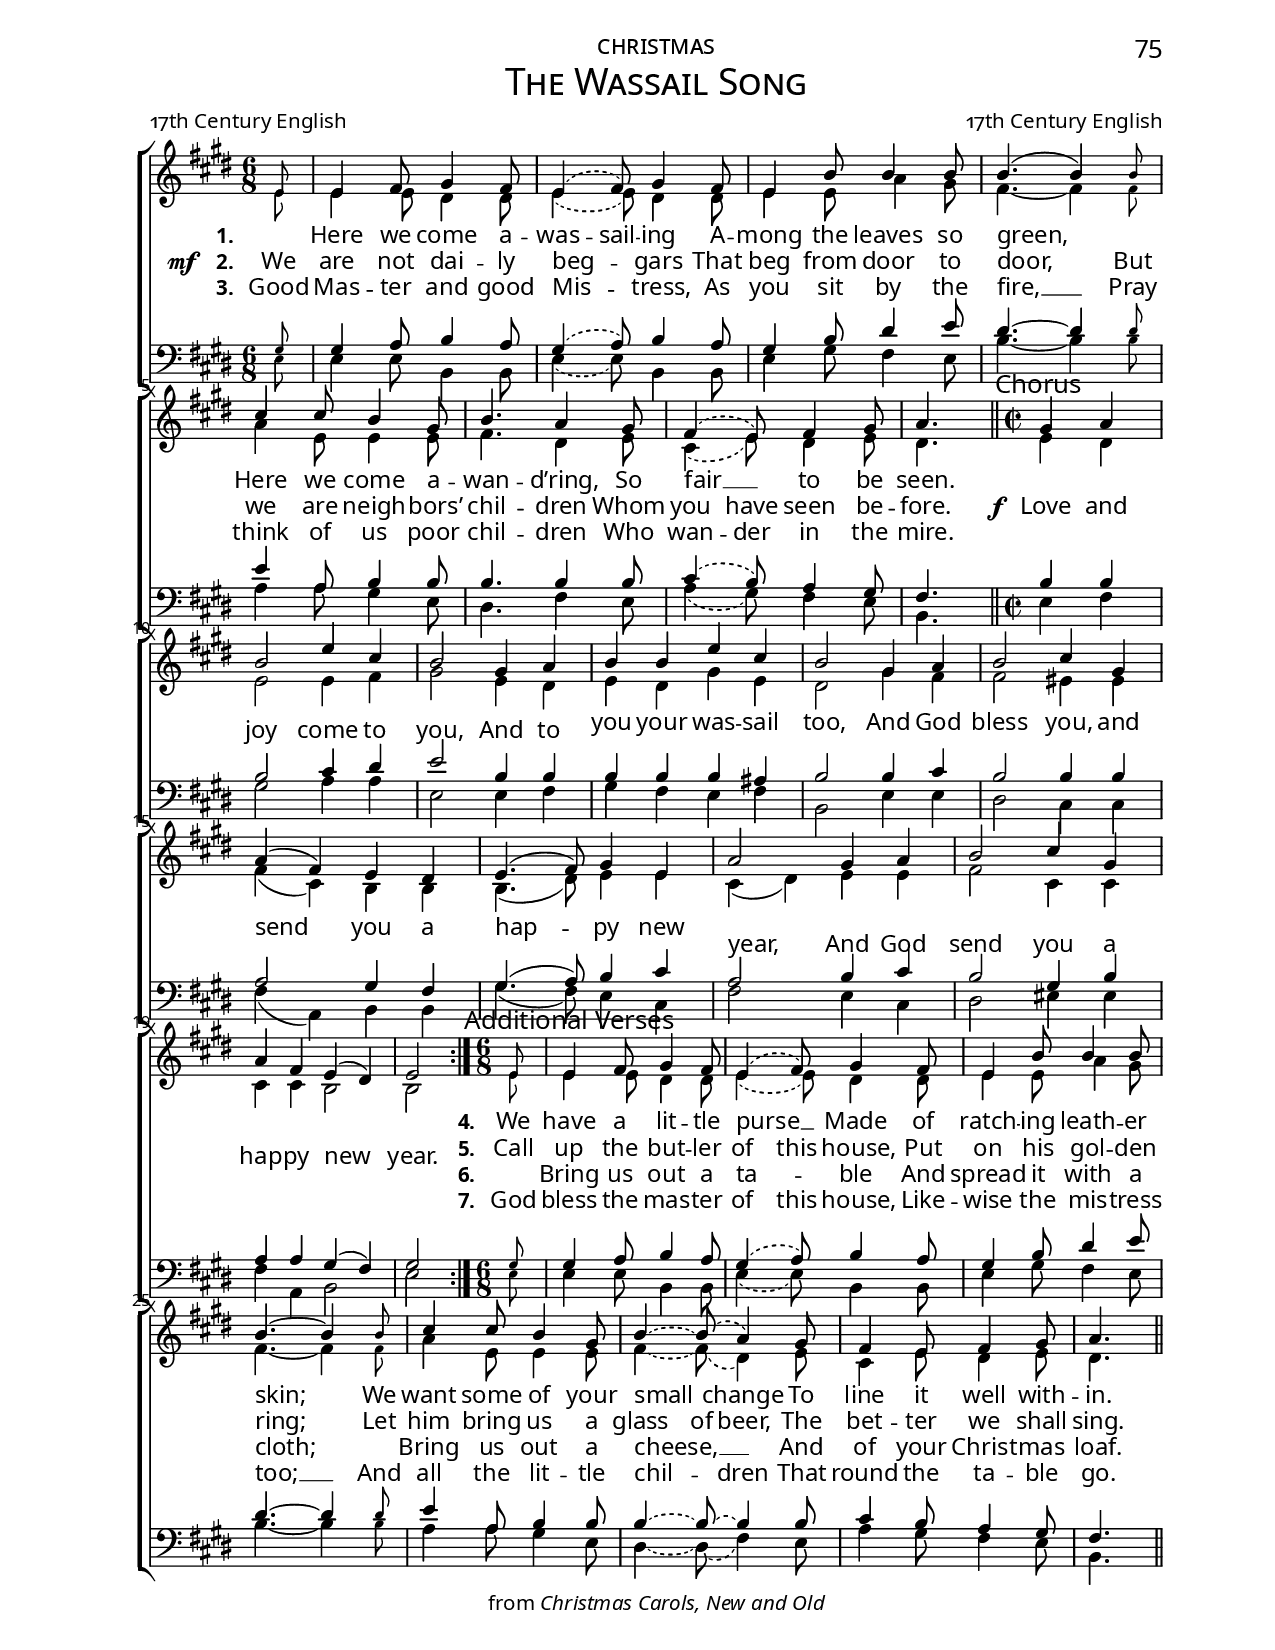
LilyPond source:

\version "2.14.2"
\include "util.ly"
\header {
  title = \markup{\override #'(font-name . "Garamond Premr Pro Smbd Subh"){ \abs-fontsize #18 \smallCapsOldStyle"The Wassail Song"}}
  poet = \markup\oldStyleNum"17th Century English"
  composer = \markup\oldStyleNum"17th Century English"
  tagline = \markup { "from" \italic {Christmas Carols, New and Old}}
}
\paper {
  paper-height = 11\in
  paper-width = 8.5\in
  indent = 0\in
  %system-system-spacing = #'((basic-distance . 10) (padding . 0))
  system-system-spacing =
    #'((basic-distance . 0)
       (minimum-distance . 0)
       (padding . -20)
       (stretchability . 100))
  ragged-last-bottom = ##f
  ragged-bottom = ##f
  two-sided = ##t
  inner-margin = 1\in
  outer-margin = 0.75\in
  top-margin = 0.26\in
  bottom-margin = 0.25\in
  first-page-number = #075
  print-first-page-number = ##t
  headerLine = \markup{ \smallCapsOldStyle"christmas"}
  oddHeaderMarkup = \markup\fill-line{
     \abs-fontsize #12.5
     \combine 
        \fill-line{"" \on-the-fly #print-page-number-check-first
        \oldStylePageNum""
        }
        \fill-line{\headerLine}
  }
  evenHeaderMarkup = \markup {
     \abs-fontsize #12.5
     \combine
        \on-the-fly #print-page-number-check-first
        \oldStylePageNum""
        \fill-line{\headerLine}
  }
}
#(set-global-staff-size 18) \paper{ #(define fonts (make-pango-font-tree "Garamond Premr Pro" "Garamond Premr Pro" "Garamond Premr Pro" (/ 18 20))) }
global = {
  \key e \major
  \time 6/8
  \override DynamicLineSpanner #'staff-padding = #0.0
  \override DynamicLineSpanner #'Y-extent = #'(-1 . 1)
}

sopMusic = \relative c' {
  \time 6/8
  \partial 8 \teeny e8 | \normalsize
  e4 fis8 gis4 fis8 |
  \slurDashed e4( fis8) gis4 fis8 |
  e4 b'8 b4 b8 |
  
  \slurSolid b4.( b4) \bar""
  \teeny b8 | \normalsize
  cis4 cis8 b4 gis8 |
  b4. a4 gis8 |
  \slurDashed fis4( e8) fis4 gis8 |
  \partial 4. a4. \bar "||"
  
  \time 2/2
  \once \override Score.RehearsalMark #'self-alignment-X = #LEFT
  \mark "Chorus"
  \partial 2 gis4 a |
  b2 e4 cis |
  b2 gis4 a |
  b b e cis |
  b2 gis4 a |
  b2 cis4 gis |
  
  \slurSolid a( fis) e dis |
  e4.( fis8) gis4 e |
  a2 gis4 a |
  b2 cis4 gis |
  a fis e( dis) |
  \partial 2 e2 \bar ":|." 
  
  
  
  \time 6/8 
  \once \override Score.RehearsalMark #'self-alignment-X = #LEFT
  \mark "Additional Verses"
  \partial 8 \teeny e8 | \normalsize
  e4 fis8 gis4 fis8 |
  \slurDashed e4( fis8) gis4 fis8 |
  e4 b'8 b4 b8 |
  
  \slurSolid b4.~ \slurDashed b4) | \bar""
  \teeny b8 | \normalsize
  cis4 cis8 b4 gis8 |
  \tieDashed b4~ b8( a4) gis8 |
  fis4 e8 fis4 gis8 |
  \partial 4. a4. \bar "||"
}
sopWords = \lyricmode {
  
}

altoMusic = \relative c' {
  \time 6/8
  \teeny e8 | \normalsize
  e4 e8 dis4 dis8 |
  \slurDashed e4( e8) dis4 dis8 |
  e4 e8 a4 gis8 |
  
  fis4.~ fis4 \teeny fis8 | \normalsize
  a4 e8 e4 e8 |
  \slurSolid fis4. dis4 e8 |
  \slurDashed cis4( e8) dis4 e8 |
  dis4. \bar "||"
  
  
  e4 dis |
  e2 e4 fis |
  gis2 e4 dis |
  e dis gis e |
  dis2 gis4 fis |
  fis2 eis4 eis |
  
  \slurSolid fis( cis) b b |
  b4.( dis8) e4 e |
  cis( dis) e e |
  fis2 cis4 cis |
  cis cis b2 |
  b2 \bar ":|."
  
  
  
  
  \time 6/8 
  \teeny e8 | \normalsize
  e4 e8 dis4 dis8 |
  \slurDashed e4( e8) dis4 dis8 |
  e4 e8 a4 gis8 |
  
  fis4.~ fis4 \teeny fis8 | \normalsize
  a4 e8 e4 e8 |
  \tieDashed fis4~ fis8( dis4) e8 |
  cis4 e8 dis4 e8 |
  dis4. \bar "||"
}
dropLyrics =
{
    \override LyricText #'extra-offset = #'(0 . -1.8)
    \override LyricHyphen #'extra-offset = #'(0 . -1.8)
    \override LyricExtender #'extra-offset = #'(0 . -1.8)
}

raiseLyrics =
{
    \revert LyricText #'extra-offset
    \revert LyricHyphen #'extra-offset
    \revert LyricExtender #'extra-offset
}
altoWords = {
  \dropLyricsIX
  \lyricmode {
    \set stanza = #"1. "
    \set ignoreMelismata = ##t
    _ Here we come a -- was -- sail -- ing A -- mong the leaves so green, _ _
    Here we come a -- wan -- d’ring, So fair __ _ to be seen.
    
    \unset ignoreMelismata
    \repeat unfold 34\skip1
    \set stanza = #"4. "
    \set ignoreMelismata = ##t
    We have a lit -- tle purse __ _ Made of ratch -- ing leath -- er skin; _
    We want some of your small _ change To line it well with -- in.
  }
}
altoWordsII = {
  \dropLyricsIX
  \set stanza = \markup{\dynamic"mf  " "2. "}
  \lyricmode {
    \set ignoreMelismata = ##t
    We are not dai -- ly beg -- _ gars That beg from door to door, _
    But we are neigh -- bors’ chil -- dren Whom you have seen be -- fore.
    \unset ignoreMelismata
  }
  \set stanza = \markup\dynamic"f "
  \lyricmode {
    \set associatedVoice = "altos"
    Love and joy come to you, And to
    \raiseLyrics
    you your was -- sail too,
    And God bless you, and send you a hap -- py new
    \dropLyrics
    year,
    \unset associatedVoice
    And God
    send you a hap -- py new year.
    \dropLyricsIX
    
    \set stanza = #"5. "
    \set ignoreMelismata = ##t
    Call up the but -- ler of this house, Put on his gol -- den ring; _
    Let him bring us a glass of beer, The bet -- ter we shall sing.
  }
}
altoWordsIII = \lyricmode {
  \dropLyricsIX
  \set stanza = #"3. "
  \set ignoreMelismata = ##t
  Good Mas -- ter and good Mis -- _ tress, As you sit by the fire, __ _
  Pray think of us poor chil -- dren Who wan -- der in the mire.
  
  \repeat unfold 37\skip1
  \set stanza = #"6. "
  \set ignoreMelismata = ##t
  \skip1 Bring us out a ta -- _ ble And spread it with a cloth; _ _
  Bring us out a cheese, __ _ _ And of your Christ -- mas loaf.
}
altoWordsIV = \lyricmode {
  \dropLyricsIX
  \repeat unfold 59\skip1
  \set stanza = #"7. "
  \set ignoreMelismata = ##t
  God bless the mas -- ter of this house, Like -- wise the mis -- tress too; __ _
  And all the lit -- tle chil -- _ dren That round the ta -- ble go.
}
altoWordsV = \lyricmode {
}
altoWordsVI = \lyricmode {
}
altoWordsVII = \lyricmode {
}
tenorMusic = \relative c' {
  \time 6/8
  \teeny gis8 | \normalsize
  gis4 a8 b4 a8 |
  \slurDashed gis4( a8) b4 a8 |
  gis4 b8 dis4 e8 |
  
  dis4.~ dis4 \teeny dis8 | \normalsize
  e4 a,8 b4 b8 |
  b4. b4 b8 |
  cis4( b8) a4 gis8 |
  fis4. \bar "||" 
  
  
  b4 b |
  b2 cis4 dis |
  e2 b4 b |
  b b b ais |
  b2 b4 cis |
  b2 b4 b |
  
  a2 gis4 fis |
  \slurSolid gis4.( a8) b4 cis |
  a2 b4 cis |
  b2 gis4 b |
  a4 a gis( fis) |
  gis2 \bar ":|."
  
  
  
  
  \time 6/8 
  \teeny gis8 | \normalsize
  gis4 a8 b4 a8 |
  \slurDashed gis4( a8) b4 a8 |
  gis4 b8 dis4 e8 |
  
  dis4.~ dis4 \teeny dis8 | \normalsize
  e4 a,8 b4 b8 |
  \tieDashed b4~ b8~ b4 b8 |
  cis4 b8 a4 gis8 |
  fis4. \bar "||" 
}
tenorWords = \lyricmode {

}

bassMusic = \relative c {
  \time 6/8
  \teeny e8 | \normalsize
  e4 e8 b4 b8 |
  \slurDashed e4( e8) b4 b8 |
  e4 gis8 fis4 e8 |
  
  b'4.~ b4 \teeny b8 | \normalsize
  a4 a8 gis4 e8 |
  \slurSolid dis4. fis4 e8 |
  \slurDashed a4( gis8) fis4 e8 |
  b4. \bar "||"
  
  e4 fis |
  gis2 a4 a |
  e2 e4 fis |
  gis fis e fis |
  b,2 e4 e |
  dis2 cis4 cis |
  
  \slurSolid fis( a,) b b |
  gis'4.( fis8) e4 cis |
  fis2 e4 cis |
  dis2 eis4 eis |
  fis4 a, b2 |
  e2 \bar ":|."
  
  
  
  
  
  \time 6/8 
  \teeny e8 | \normalsize
  e4 e8 b4 b8 |
  \slurDashed e4( e8) b4 b8 |
  e4 gis8 fis4 e8 |
  
  b'4.~ b4 \teeny b8 | \normalsize
  a4 a8 gis4 e8 |
  \tieDashed dis4~ dis8( fis4) e8 |
  a4 gis8 fis4 e8 |
  b4. \bar "||"
}
bassWords = \lyricmode {

}

\score {
  <<
   \new ChoirStaff <<
%    \new Lyrics = sopranos \with { \override VerticalAxisGroup #'nonstaff-relatedstaff-spacing = #'((basic-distance . 1)) }
    \new Staff = women <<
      \new Voice = "sopranos" { \voiceOne << \global \sopMusic >> }
      \new Voice = "altos" { \voiceTwo << \global \altoMusic >> }
    >>
    \new Lyrics \with { alignAboveContext = #"women" \override VerticalAxisGroup #'nonstaff-relatedstaff-spacing = #'((basic-distance . 1))} \lyricsto "sopranos" \sopWords
    \new Lyrics = "altosVII"  \with { alignBelowContext = #"women" } \lyricsto "sopranos" \altoWordsVII
    \new Lyrics = "altosVI"  \with { alignBelowContext = #"women" } \lyricsto "sopranos" \altoWordsVI
    \new Lyrics = "altosV"  \with { alignBelowContext = #"women" } \lyricsto "sopranos" \altoWordsV
    \new Lyrics = "altosIV"  \with { alignBelowContext = #"women" } \lyricsto "sopranos" \altoWordsIV
    \new Lyrics = "altosIII"  \with { alignBelowContext = #"women" } \lyricsto "sopranos" \altoWordsIII
    \new Lyrics = "altosII"  \with { alignBelowContext = #"women" } \lyricsto "sopranos" \altoWordsII
    \new Lyrics = "altos"  \with { alignBelowContext = #"women" \override VerticalAxisGroup #'nonstaff-relatedstaff-spacing = #'((padding . -0.5)) } \lyricsto "sopranos" \altoWords
   \new Staff = men <<
      \clef bass
      \new Voice = "tenors" { \voiceOne << \global \tenorMusic >> }
      \new Voice = "basses" { \voiceTwo << \global \bassMusic >> }
    >>
    \new Lyrics \with { alignAboveContext = #"men" \override VerticalAxisGroup #'nonstaff-relatedstaff-spacing = #'((basic-distance . 1)) } \lyricsto "tenors" \tenorWords
    \new Lyrics \with { alignBelowContext = #"men" \override VerticalAxisGroup #'nonstaff-relatedstaff-spacing = #'((basic-distance . 1)) } \lyricsto "basses" \bassWords
  >>
%    \new PianoStaff << \new Staff { \new Voice { \pianoRH } } \new Staff { \clef "bass" \pianoLH } >>
  >>
  \layout {
  \context {
    \Lyrics
    \override LyricText #'font-size = #1.3
  }
%6.14 \context {  \Lyrics  \override LyricText #'font-size = #0.8 }
    \context {
      \Score
      %\override SpacingSpanner #'base-shortest-duration = #(ly:make-moment 1 8)
      %\override SpacingSpanner #'common-shortest-duration = #(ly:make-moment 1 4)
    }
    \context {
      % Remove all empty staves
      % \Staff \RemoveEmptyStaves \override VerticalAxisGroup #'remove-first = ##t
    }
    \context {
      \Lyrics
      \override LyricText #'X-offset = #center-on-word
    }
  }
}

